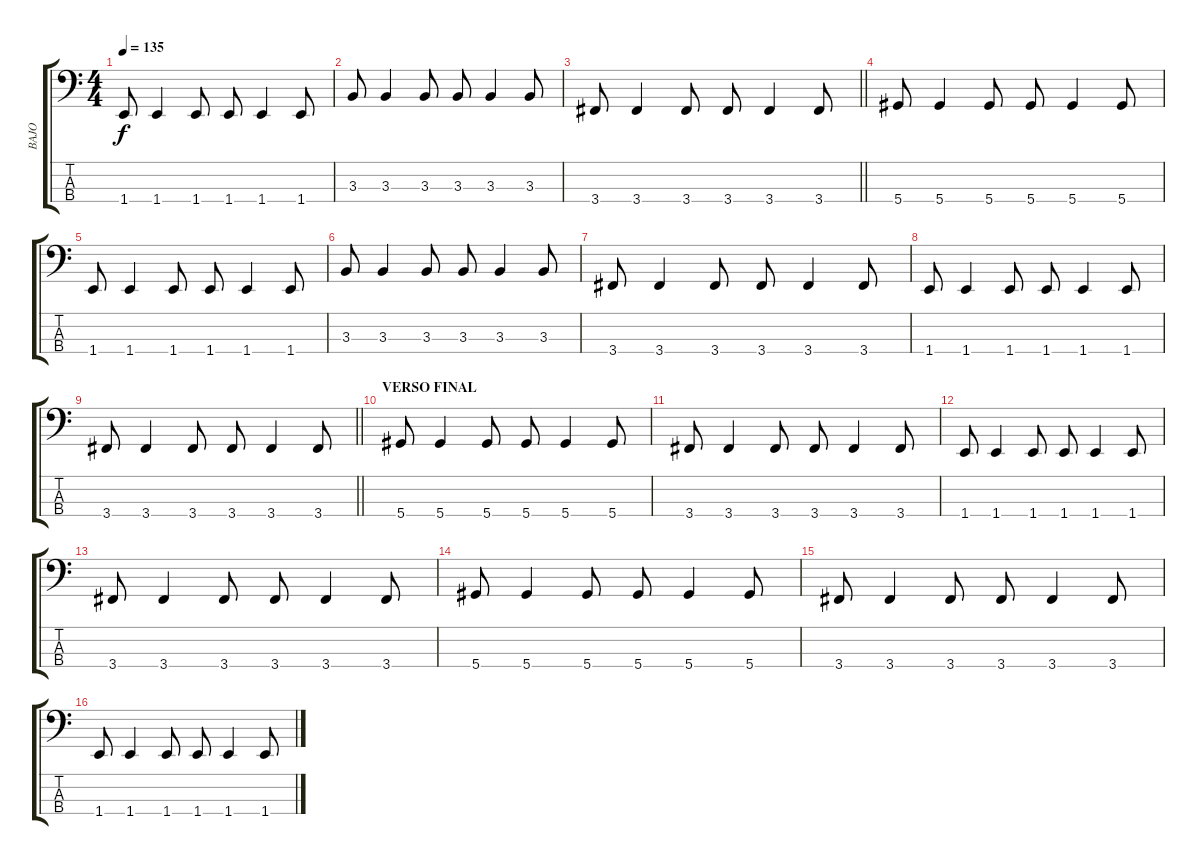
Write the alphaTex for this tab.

\track ("BAJO" "BAJO") {instrument electricbassfinger}
\staff {score tabs}
\tuning (Gb2 Db2 Ab1 Eb1) {hide}
\ts (4 4)
\tempo 135
\clef f4
\ks c
1.4.8{dy f} 1.4.4 1.4.8 1.4.8 1.4.4 1.4.8 |
3.3.8 3.3.4 3.3.8 3.3.8 3.3.4 3.3.8 |
\barLineRight lightlight
3.4.8 3.4.4 3.4.8 3.4.8 3.4.4 3.4.8 |
5.4.8 5.4.4 5.4.8 5.4.8 5.4.4 5.4.8 |
1.4.8 1.4.4 1.4.8 1.4.8 1.4.4 1.4.8 |
3.3.8 3.3.4 3.3.8 3.3.8 3.3.4 3.3.8 |
3.4.8 3.4.4 3.4.8 3.4.8 3.4.4 3.4.8 |
1.4.8 1.4.4 1.4.8 1.4.8 1.4.4 1.4.8 |
\barLineRight lightlight
3.4.8 3.4.4 3.4.8 3.4.8 3.4.4 3.4.8 |
\section ("" "VERSO FINAL")
5.4.8 5.4.4 5.4.8 5.4.8 5.4.4 5.4.8 |
3.4.8 3.4.4 3.4.8 3.4.8 3.4.4 3.4.8 |
1.4.8 1.4.4 1.4.8 1.4.8 1.4.4 1.4.8 |
3.4.8 3.4.4 3.4.8 3.4.8 3.4.4 3.4.8 |
5.4.8 5.4.4 5.4.8 5.4.8 5.4.4 5.4.8 |
3.4.8 3.4.4 3.4.8 3.4.8 3.4.4 3.4.8 |
1.4.8 1.4.4 1.4.8 1.4.8 1.4.4 1.4.8
